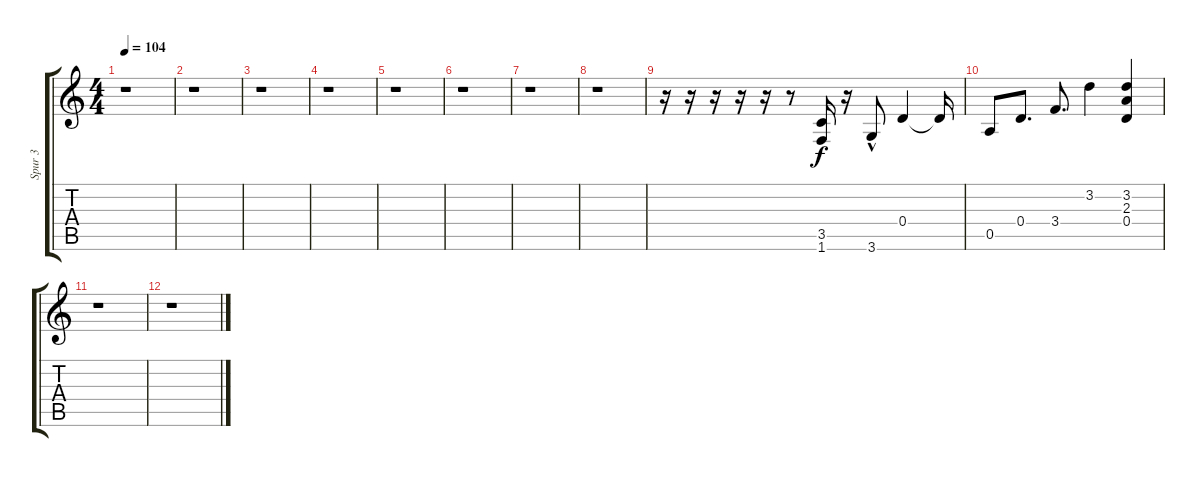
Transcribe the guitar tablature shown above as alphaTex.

\track ("Spur 3" "Spur 3") {instrument overdrivenguitar}
\staff {score tabs}
\tuning (E4 B3 G3 D3 A2 E2) {hide}
\ts (4 4)
\tempo 104
\clef g2
\ks c
r.1{dy f} |
r.1 |
r.1 |
r.1 |
r.1 |
r.1 |
r.1 |
r.1 |
r.16 r.16 r.16 r.16 r.16 r.8 (3.5 1.6).16 r.16 3.6{hac}.8 0.4.4 0.4{t}.16 |
0.5.8 0.4.8{d} 3.4.8{d} 3.2.4 (3.2 2.3 0.4).4 |
r.1 |
r.1
